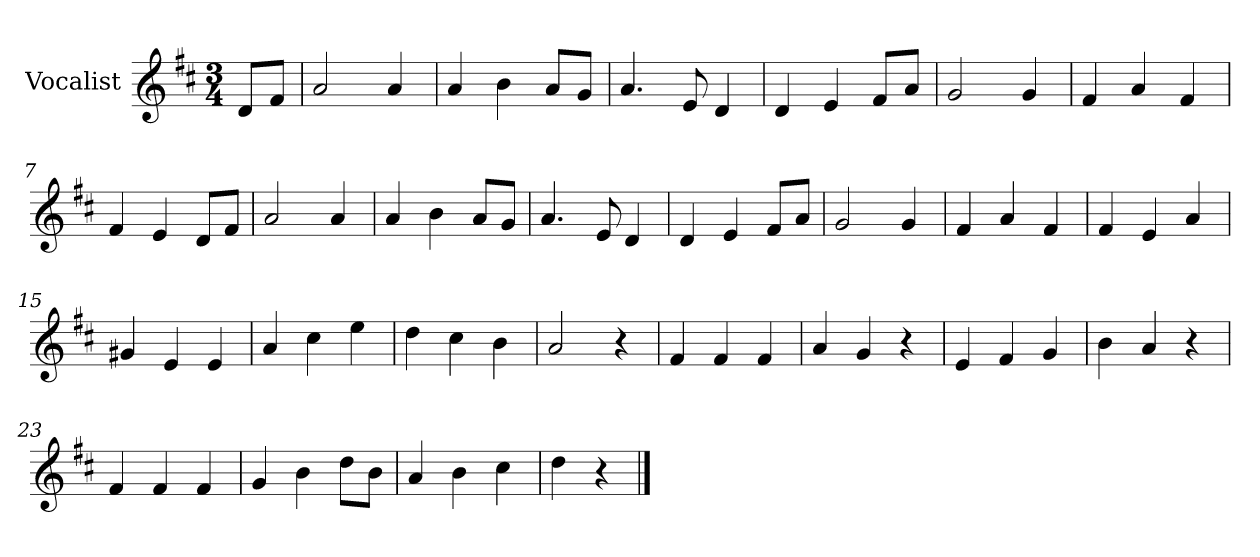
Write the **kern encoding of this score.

**kern
*part1
*staff1
*I"Vocalist
*k[f#c#]
*D:
*M3/4
=
8dL
8f#J
=1
2a
4a
=2
4a
4b
8aL
8gJ
=3
4.a
8e
4d
=4
4d
4e
8f#L
8aJ
=5
2g
4g
=6
4f#
4a
4f#
=7
4f#
4e
8dL
8f#J
=8
2a
4a
=9
4a
4b
8aL
8gJ
=10
4.a
8e
4d
=11
4d
4e
8f#L
8aJ
=12
2g
4g
=13
4f#
4a
4f#
=14
4f#
4e
4a
=15
4g#X
4e
4e
=16
4a
4cc#
4ee
=17
4dd
4cc#
4b
=18
2a
4r
=19
4f#
4f#
4f#
=20
4a
4g
4r
=21
4e
4f#
4g
=22
4b
4a
4r
=23
4f#
4f#
4f#
=24
4g
4b
8ddL
8bJ
=25
4a
4b
4cc#
=26
4dd
4r
==
*-
